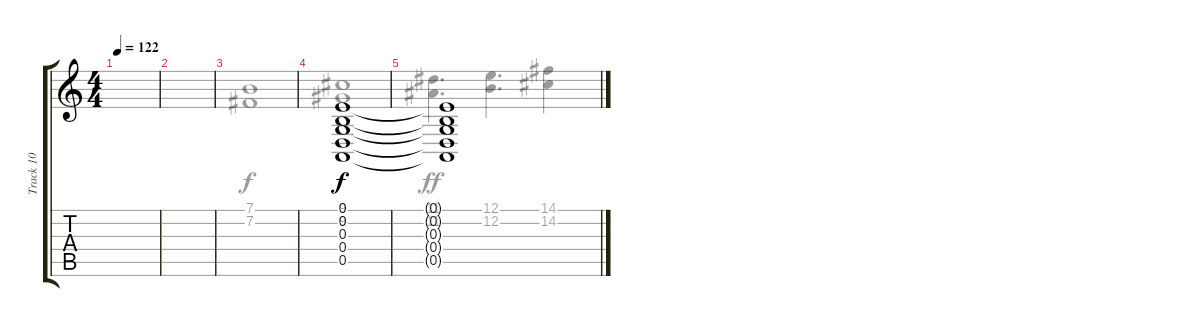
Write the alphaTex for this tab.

\track ("Track 10" "Track 10") {instrument stringensemble2}
\staff {score tabs}
\tuning (E4 B3 G3 D3 A2 E2) {hide}
\voice
\ts (4 4)
\tempo 122
\clef g2
\ks c
|
|
|
(0.1 0.2 0.3 0.4 0.5).1 |
(0.1{t} 0.2{t} 0.3{t} 0.4{t} 0.5{t}).1 |
|
|
|
|
|
|
|
|
|
|
\voice
\clef g2
\ottava regular
\simile none
\ks c
|
|
(7.1 7.2).1 |
(9.1 9.2).1 |
(11.1 11.2).4{d dy ff} (12.1 12.2).4{d} (14.1 14.2).4 |
|
|
|
|
|
|
|
|
|
|
